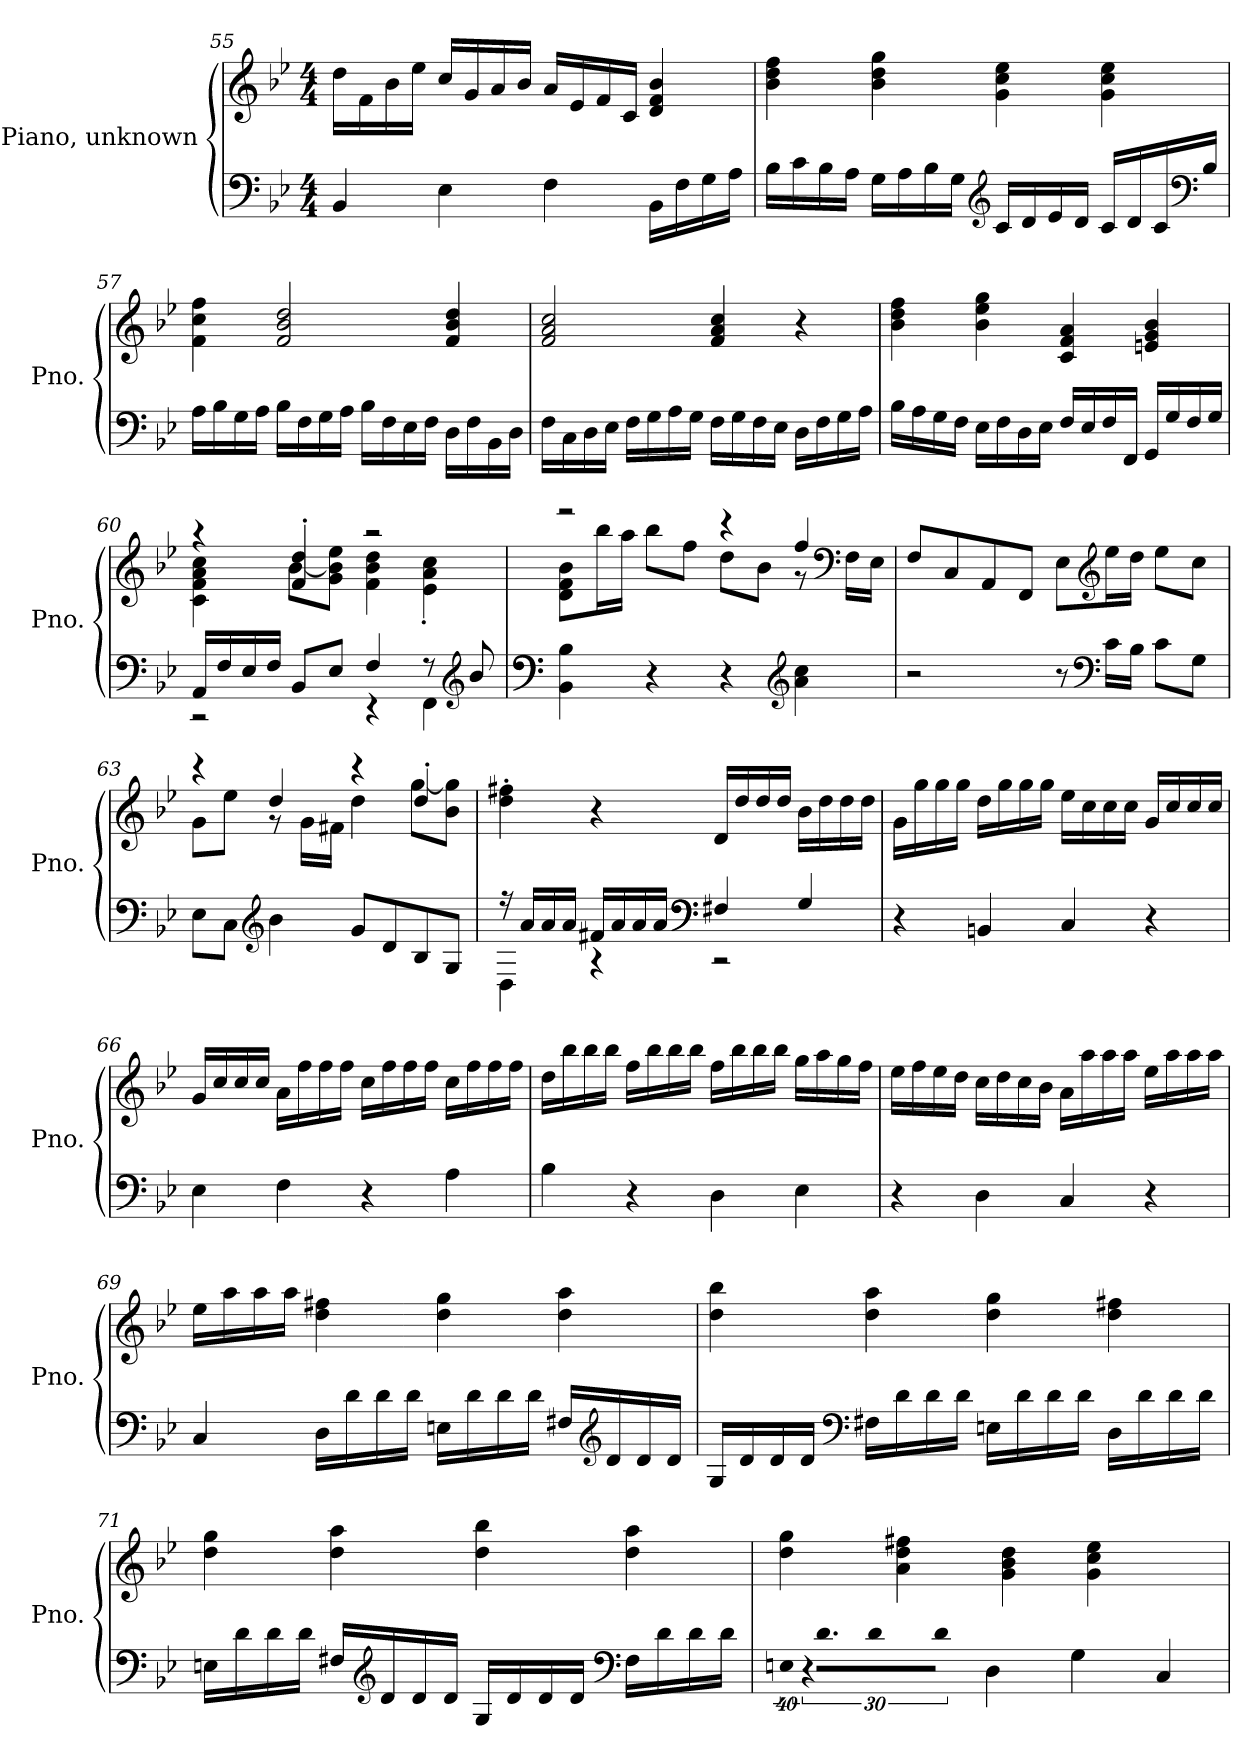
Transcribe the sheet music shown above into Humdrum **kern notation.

**kern	**kern
*part1	*part1
*staff2	*staff1
*I"Piano, unknown	*
*I'Pno.	*
!!LO:LB:g=z
*clefF4	*clefG2
*k[b-e-]	*k[b-e-]
*M4/4	*M4/4
=55	=55
4BB-/	16dd\LL
.	16f\
.	16b-\
.	16ee-\JJ
4E-\	16cc/LL
.	16g/
.	16a/
.	16b-/JJ
4F\	16a/LL
.	16e-/
.	16f/
.	16c/JJ
16BB-\LL	4d/ 4f/ 4b-/
16F\	.
16G\	.
16A\JJ	.
=56	=56
16B-\LL	4b-\ 4dd\ 4ff\
16c\	.
16B-\	.
16A\JJ	.
16G\LL	4b-\ 4dd\ 4gg\
16A\	.
16B-\	.
16G\JJ	.
*clefG2	*
16c/LL	4g\ 4cc\ 4ee-\
16d/	.
16e-/	.
16d/JJ	.
16c/LL	4g\ 4cc\ 4ee-\
16d/	.
16c/	.
*clefF4	*
16B-/JJ	.
!!LO:LB:g=z
=57	=57
16A\LL	4f\ 4cc\ 4ff\
16B-\	.
16G\	.
16A\JJ	.
16B-\LL	2f/ 2b-/ 2dd/
16F\	.
16G\	.
16A\JJ	.
16B-\LL	.
16F\	.
16E-\	.
16F\JJ	.
16D\LL	4f/ 4b-/ 4dd/
16F\	.
16BB-\	.
16D\JJ	.
=58	=58
16F\LL	2f/ 2a/ 2cc/
16C\	.
16D\	.
16E-\JJ	.
16F\LL	.
16G\	.
16A\	.
16G\JJ	.
16F\LL	4f/ 4a/ 4cc/
16G\	.
16F\	.
16E-\JJ	.
16D\LL	4r
16F\	.
16G\	.
16A\JJ	.
!!LO:LB:g=z
=59	=59
16B-\LL	4b-\ 4dd\ 4ff\
16A\	.
16G\	.
16F\JJ	.
16E-\LL	4b-\ 4ee-\ 4gg\
16F\	.
16D\	.
16E-\JJ	.
16F/LL	4c/ 4f/ 4a/
16E-/	.
16F/	.
16FF/JJ	.
16GG/LL	4en/ 4g/ 4b-/
16G/	.
16F/	.
16G/JJ	.
=60	=60
*^	*^
16AA/LL	2r	4r	4c\ 4f\ 4a\ 4cc\
16F/	.	.	.
16E-/	.	.	.
16F/JJ	.	.	.
8BB-/L	.	4f/' 4dd/'	[8b-\L
8E-/J	.	.	8g\ 8b-\] 8ee-\J
4F/	4r	2r	4f\ 4b-\ 4dd\
8r	4FF\	.	4e-\' 4a\' 4cc\'
*clefG2	*	*	*
8b-/	.	.	.
*v	*v	*	*
=61	=61	=61
*clefF4	*	*
4BB-\ 4B-\	2r	8d\ 8f\ 8b-\L
.	.	16bb-\L
.	.	16aa\JJ
4r	.	8bb-\L
.	.	8ff\J
4r	4r	8dd\L
.	.	8b-\J
*clefG2	*	*
4a\ 4cc\	4ff/	8r
*	*clefF4	*
.	.	16F\LL
.	.	16E-\JJ
*	*v	*v
!!LO:LB:g=z
=62	=62
2r	8F/L
.	8C/
.	8AA/
.	8FF/J
8r	8E-\L
*clefF4	*clefG2
16c\LL	16ee-\L
16B-\JJ	16dd\JJ
8c\L	8ee-\L
8G\J	8cc\J
=63	=63
*	*^
8E-\L	4r	8g\L
8C\J	.	8ee-\J
*clefG2	*	*
4b-\	4dd/	8r
.	.	16g\LL
.	.	16f#X\JJ
8g/L	4r	4dd\
8d/	.	.
8B-/	4dd'/	[8gg\L
8G/J	.	8b-\ 8gg\]J
*	*v	*v
=64	=64
*^	*
16r	4D\	4dd\' 4ff#X\'
16a/LL	.	.
16a/	.	.
16a/JJ	.	.
16f#X/LL	4r	4r
16a/	.	.
16a/	.	.
16a/JJ	.	.
*clefF4	*	*
4F#X/	2r	16d/LL
.	.	16dd/
.	.	16dd/
.	.	16dd/JJ
4G/	.	16b-\LL
.	.	16dd\
.	.	16dd\
.	.	16dd\JJ
*v	*v	*
!!LO:LB:g=z
=65	=65
4r	16g\LL
.	16gg\
.	16gg\
.	16gg\JJ
4BBn/	16dd\LL
.	16gg\
.	16gg\
.	16gg\JJ
4C/	16ee-\LL
.	16cc\
.	16cc\
.	16cc\JJ
4r	16g/LL
.	16cc/
.	16cc/
.	16cc/JJ
=66	=66
4E-\	16g/LL
.	16cc/
.	16cc/
.	16cc/JJ
4F\	16a\LL
.	16ff\
.	16ff\
.	16ff\JJ
4r	16cc\LL
.	16ff\
.	16ff\
.	16ff\JJ
4A\	16cc\LL
.	16ff\
.	16ff\
.	16ff\JJ
!!LO:PB:g=z
=67	=67
4B-\	16dd\LL
.	16bb-\
.	16bb-\
.	16bb-\JJ
4r	16ff\LL
.	16bb-\
.	16bb-\
.	16bb-\JJ
4D\	16ff\LL
.	16bb-\
.	16bb-\
.	16bb-\JJ
4E-\	16gg\LL
.	16aa\
.	16gg\
.	16ff\JJ
=68	=68
4r	16ee-\LL
.	16ff\
.	16ee-\
.	16dd\JJ
4D\	16cc\LL
.	16dd\
.	16cc\
.	16b-\JJ
4C/	16a\LL
.	16aa\
.	16aa\
.	16aa\JJ
4r	16ee-\LL
.	16aa\
.	16aa\
.	16aa\JJ
!!LO:LB:g=z
=69	=69
4C/	16ee-\LL
.	16aa\
.	16aa\
.	16aa\JJ
16D\LL	4dd\ 4ff#X\
16d\	.
16d\	.
16d\JJ	.
16En\LL	4dd\ 4gg\
16d\	.
16d\	.
16d\JJ	.
16F#X/LL	4dd\ 4aa\
*clefG2	*
16d/	.
16d/	.
16d/JJ	.
=70	=70
16G/LL	4dd\ 4bb-\
16d/	.
16d/	.
16d/JJ	.
*clefF4	*
16F#X\LL	4dd\ 4aa\
16d\	.
16d\	.
16d\JJ	.
16En\LL	4dd\ 4gg\
16d\	.
16d\	.
16d\JJ	.
16D\LL	4dd\ 4ff#X\
16d\	.
16d\	.
16d\JJ	.
!!LO:LB:g=z
=71	=71
16En\LL	4dd\ 4gg\
16d\	.
16d\	.
16d\JJ	.
16F#X/LL	4dd\ 4aa\
*clefG2	*
16d/	.
16d/	.
16d/JJ	.
16G/LL	4dd\ 4bb-\
16d/	.
16d/	.
16d/JJ	.
*clefF4	*
16F#\LL	4dd\ 4aa\
16d\	.
16d\	.
16d\JJ	.
=72	=72
!LO:N:vis=32	!
640%23En\	4dd\ 4gg\
!LO:N:vis=64	!
960%17r	.
!LO:N:vis=32.	!
1920%103d\KLL	.
!LO:N:vis=16	!
1920%137d\	.
!LO:N:vis=16	!
1920%137d\JJ	.
4D\	4a\ 4dd\ 4ff#X\
4G\	4g\ 4b-\ 4dd\
4C/	4g\ 4cc\ 4ee-\
=	=
*-	*-
